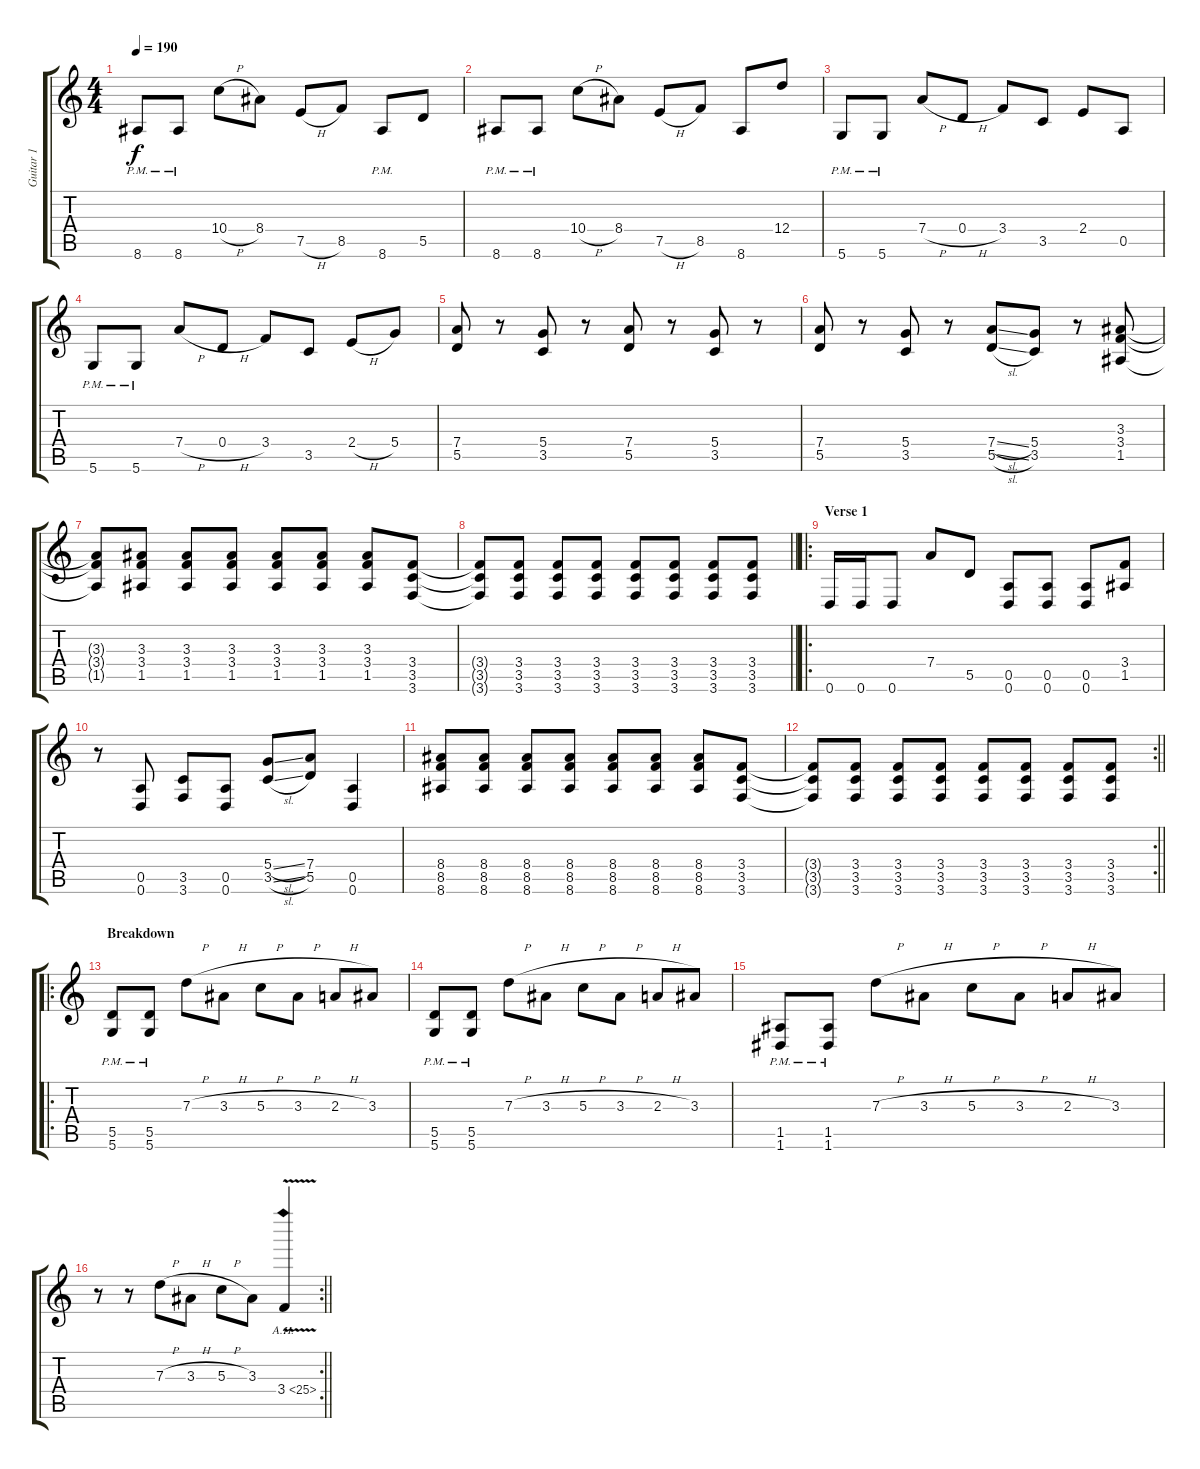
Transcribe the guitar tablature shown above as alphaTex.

\track ("Guitar 1" "Guitar 1") {instrument distortionguitar}
\staff {score tabs}
\tuning (E4 B3 G3 D3 A2 D2) {hide}
\ts (4 4)
\tempo 190
\clef g2
\ks c
8.6{pm}.8{dy f} 8.6{pm}.8 10.4{h}.8 8.4.8 7.5{h}.8 8.5.8 8.6{pm}.8 5.5.8 |
8.6{pm}.8 8.6{pm}.8 10.4{h}.8 8.4.8 7.5{h}.8 8.5.8 8.6.8 12.4.8 |
5.6{pm}.8 5.6{pm}.8 7.4{h}.8 0.4{h}.8 3.4.8 3.5.8 2.4.8 0.5.8 |
5.6{pm}.8 5.6{pm}.8 7.4{h}.8 0.4{h}.8 3.4.8 3.5.8 2.4{h}.8 5.4.8 |
(7.4 5.5).8 r.8 (5.4 3.5).8 r.8 (7.4 5.5).8 r.8 (5.4 3.5).8 r.8 |
(7.4 5.5).8 r.8 (5.4 3.5).8 r.8 (7.4{sl} 5.5{sl}).8 (5.4 3.5).8 r.8 (3.3 3.4 1.5).8 |
(3.3{t} 3.4{t} 1.5{t}).8 (3.3 3.4 1.5).8 (3.3 3.4 1.5).8 (3.3 3.4 1.5).8 (3.3 3.4 1.5).8 (3.3 3.4 1.5).8 (3.3 3.4 1.5).8 (3.4 3.5 3.6).8 |
\barLineRight lightlight
(3.4{t} 3.5{t} 3.6{t}).8 (3.4 3.5 3.6).8 (3.4 3.5 3.6).8 (3.4 3.5 3.6).8 (3.4 3.5 3.6).8 (3.4 3.5 3.6).8 (3.4 3.5 3.6).8 (3.4 3.5 3.6).8 |
\ro
\section ("" "Verse 1")
0.6.16 0.6.16 0.6.8 7.4.8 5.5.8 (0.5 0.6).8 (0.5 0.6).8 (0.5 0.6).8 (3.4 1.5).8 |
r.8 (0.5 0.6).8 (3.5 3.6).8 (0.5 0.6).8 (5.4{sl} 3.5{sl}).8 (7.4 5.5).8 (0.5 0.6).4 |
(8.4 8.5 8.6).8 (8.4 8.5 8.6).8 (8.4 8.5 8.6).8 (8.4 8.5 8.6).8 (8.4 8.5 8.6).8 (8.4 8.5 8.6).8 (8.4 8.5 8.6).8 (3.4 3.5 3.6).8 |
\rc 2
\barLineRight lightlight
(3.4{t} 3.5{t} 3.6{t}).8 (3.4 3.5 3.6).8 (3.4 3.5 3.6).8 (3.4 3.5 3.6).8 (3.4 3.5 3.6).8 (3.4 3.5 3.6).8 (3.4 3.5 3.6).8 (3.4 3.5 3.6).8 |
\ro
\section ("" "Breakdown")
(5.5{pm} 5.6{pm}).8 (5.5{pm} 5.6{pm}).8 7.3{h}.8 3.3{h}.8 5.3{h}.8 3.3{h}.8 2.3{h}.8 3.3.8 |
(5.5{pm} 5.6{pm}).8 (5.5{pm} 5.6{pm}).8 7.3{h}.8 3.3{h}.8 5.3{h}.8 3.3{h}.8 2.3{h}.8 3.3.8 |
(1.5{pm} 1.6{pm}).8 (1.5{pm} 1.6{pm}).8 7.3{h}.8 3.3{h}.8 5.3{h}.8 3.3{h}.8 2.3{h}.8 3.3.8 |
\rc 2
\barLineRight lightlight
r.8 r.8 7.3{h}.8 3.3{h}.8 5.3{h}.8 3.3.8 3.4{ah 22 v}.4
